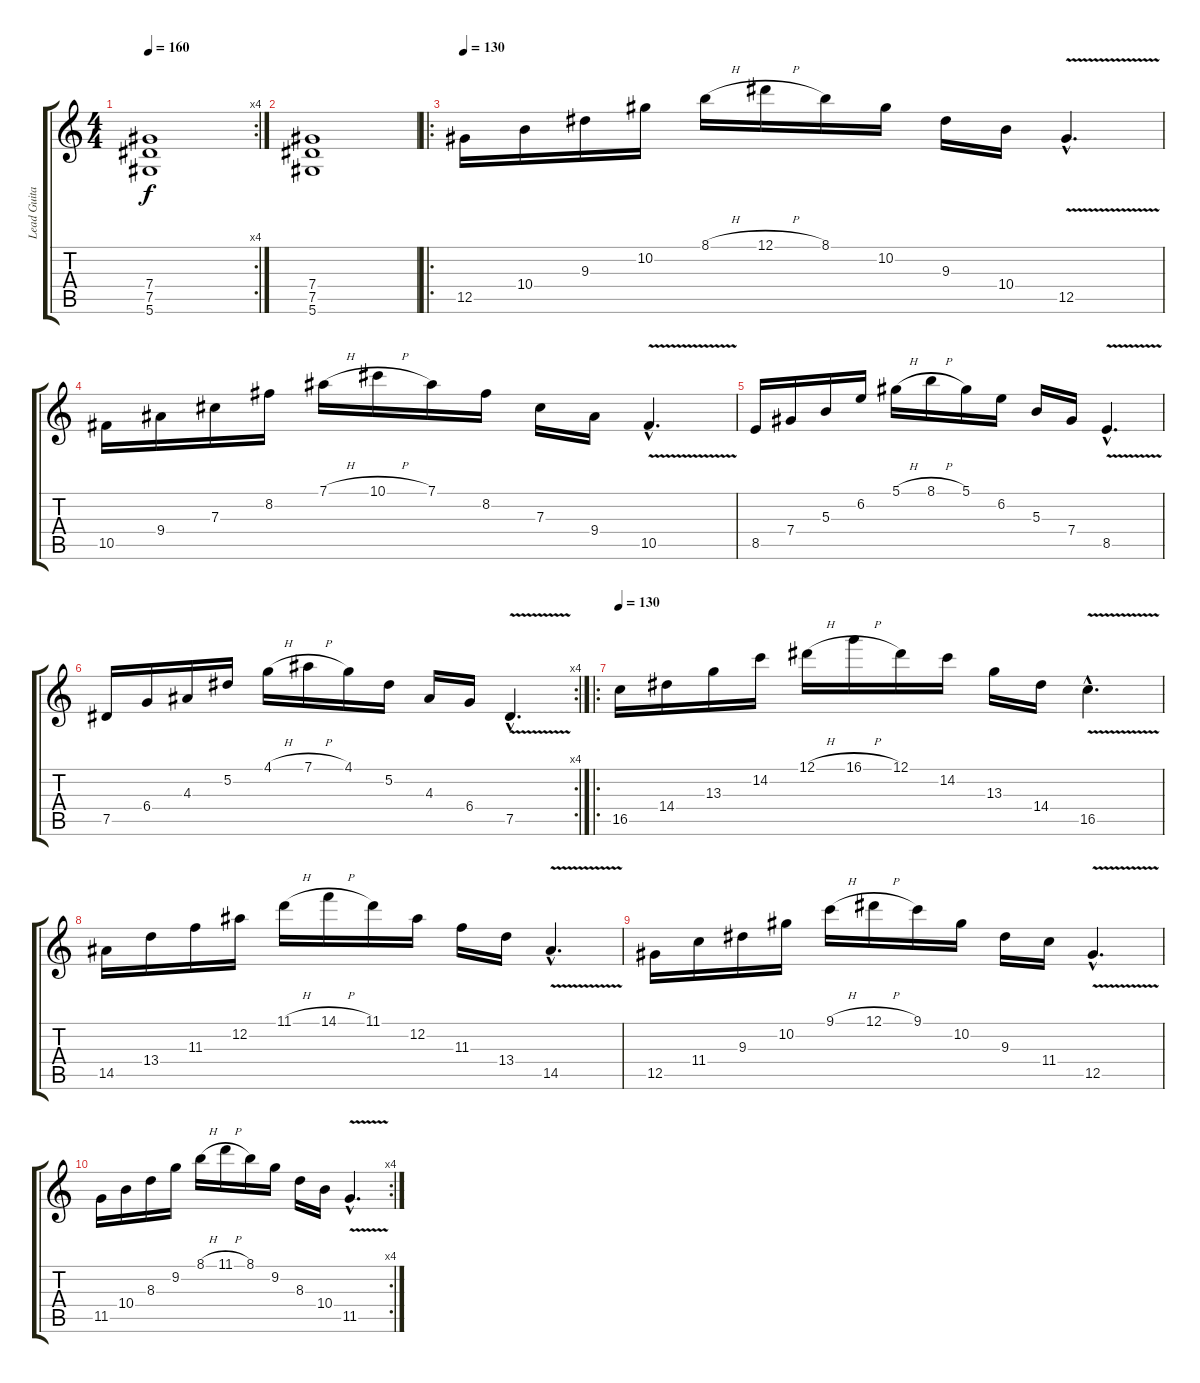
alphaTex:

\track ("Lead Guitar" "Lead Guita") {instrument overdrivenguitar}
\staff {score tabs}
\tuning (Eb4 Bb3 Gb3 Db3 Ab2 Eb2) {hide}
\rc 4
\ts (4 4)
\tempo 160
\clef g2
\ks c
(7.4 7.5 5.6).1{dy f} |
(7.4 7.5 5.6).1 |
\ro
\tempo 130
12.5.16 10.4.16 9.3.16 10.2.16 8.1{h}.16 12.1{h}.16 8.1.16 10.2.16 9.3.16 10.4.16 12.5{v hac}.4{d} |
10.5.16 9.4.16 7.3.16 8.2.16 7.1{h}.16 10.1{h}.16 7.1.16 8.2.16 7.3.16 9.4.16 10.5{v hac}.4{d} |
8.5.16 7.4.16 5.3.16 6.2.16 5.1{h}.16 8.1{h}.16 5.1.16 6.2.16 5.3.16 7.4.16 8.5{v hac}.4{d} |
\rc 4
7.5.16 6.4.16 4.3.16 5.2.16 4.1{h}.16 7.1{h}.16 4.1.16 5.2.16 4.3.16 6.4.16 7.5{v hac}.4{d} |
\ro
\tempo 130
16.5.16 14.4.16 13.3.16 14.2.16 12.1{h}.16 16.1{h}.16 12.1.16 14.2.16 13.3.16 14.4.16 16.5{v hac}.4{d} |
14.5.16 13.4.16 11.3.16 12.2.16 11.1{h}.16 14.1{h}.16 11.1.16 12.2.16 11.3.16 13.4.16 14.5{v hac}.4{d} |
12.5.16 11.4.16 9.3.16 10.2.16 9.1{h}.16 12.1{h}.16 9.1.16 10.2.16 9.3.16 11.4.16 12.5{v hac}.4{d} |
\rc 4
11.5.16 10.4.16 8.3.16 9.2.16 8.1{h}.16 11.1{h}.16 8.1.16 9.2.16 8.3.16 10.4.16 11.5{v hac}.4{d}
